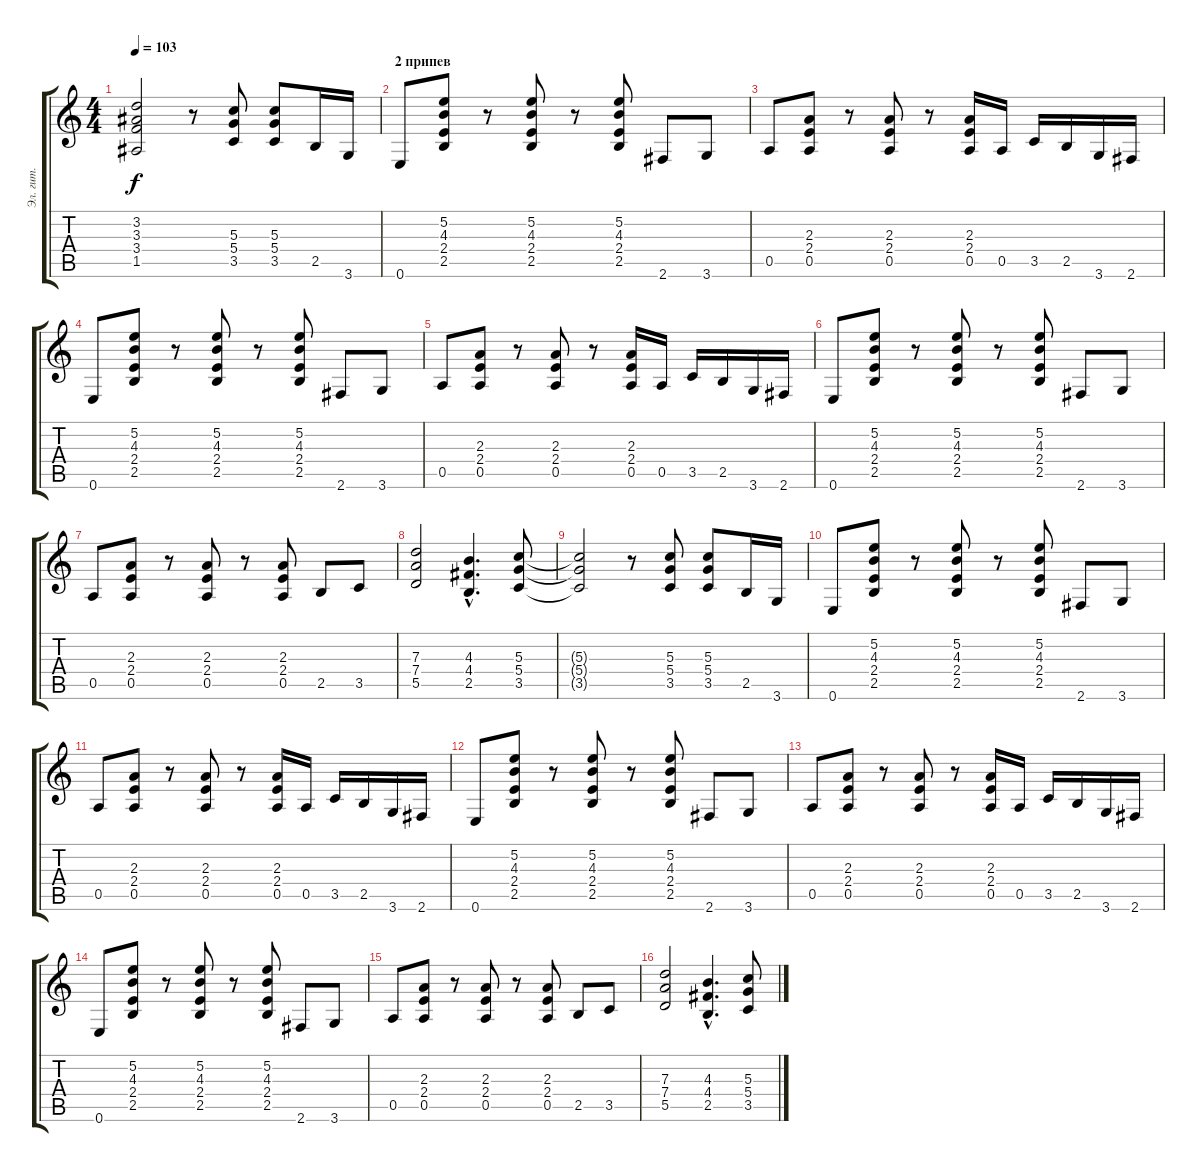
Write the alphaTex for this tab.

\track ("Эл. гит." "Эл. гит.") {instrument distortionguitar}
\staff {score tabs}
\tuning (E4 B3 G3 D3 A2 E2) {hide}
\ts (4 4)
\tempo 103
\clef g2
\ks c
(3.2{t} 3.3{t} 3.4{t} 1.5{t}).2{dy f} r.8 (5.3 5.4 3.5).8 (5.3 5.4 3.5).8 2.5.16 3.6.16 |
\section ("" "2 припев")
0.6.8 (5.2 4.3 2.4 2.5).8 r.8 (5.2 4.3 2.4 2.5).8 r.8 (5.2 4.3 2.4 2.5).8 2.6.8 3.6.8 |
0.5.8 (2.3 2.4 0.5).8 r.8 (2.3 2.4 0.5).8 r.8 (2.3 2.4 0.5).16 0.5.16 3.5.16 2.5.16 3.6.16 2.6.16 |
0.6.8 (5.2 4.3 2.4 2.5).8 r.8 (5.2 4.3 2.4 2.5).8 r.8 (5.2 4.3 2.4 2.5).8 2.6.8 3.6.8 |
0.5.8 (2.3 2.4 0.5).8 r.8 (2.3 2.4 0.5).8 r.8 (2.3 2.4 0.5).16 0.5.16 3.5.16 2.5.16 3.6.16 2.6.16 |
0.6.8 (5.2 4.3 2.4 2.5).8 r.8 (5.2 4.3 2.4 2.5).8 r.8 (5.2 4.3 2.4 2.5).8 2.6.8 3.6.8 |
0.5.8 (2.3 2.4 0.5).8 r.8 (2.3 2.4 0.5).8 r.8 (2.3 2.4 0.5).8 2.5.8 3.5.8 |
(7.3 7.4 5.5).2 (4.3{hac} 4.4{hac} 2.5{hac}).4{d} (5.3 5.4 3.5).8 |
(5.3{t} 5.4{t} 3.5{t}).2 r.8 (5.3 5.4 3.5).8 (5.3 5.4 3.5).8 2.5.16 3.6.16 |
0.6.8 (5.2 4.3 2.4 2.5).8 r.8 (5.2 4.3 2.4 2.5).8 r.8 (5.2 4.3 2.4 2.5).8 2.6.8 3.6.8 |
0.5.8 (2.3 2.4 0.5).8 r.8 (2.3 2.4 0.5).8 r.8 (2.3 2.4 0.5).16 0.5.16 3.5.16 2.5.16 3.6.16 2.6.16 |
0.6.8 (5.2 4.3 2.4 2.5).8 r.8 (5.2 4.3 2.4 2.5).8 r.8 (5.2 4.3 2.4 2.5).8 2.6.8 3.6.8 |
0.5.8 (2.3 2.4 0.5).8 r.8 (2.3 2.4 0.5).8 r.8 (2.3 2.4 0.5).16 0.5.16 3.5.16 2.5.16 3.6.16 2.6.16 |
0.6.8 (5.2 4.3 2.4 2.5).8 r.8 (5.2 4.3 2.4 2.5).8 r.8 (5.2 4.3 2.4 2.5).8 2.6.8 3.6.8 |
0.5.8 (2.3 2.4 0.5).8 r.8 (2.3 2.4 0.5).8 r.8 (2.3 2.4 0.5).8 2.5.8 3.5.8 |
(7.3 7.4 5.5).2 (4.3{hac} 4.4{hac} 2.5{hac}).4{d} (5.3 5.4 3.5).8
